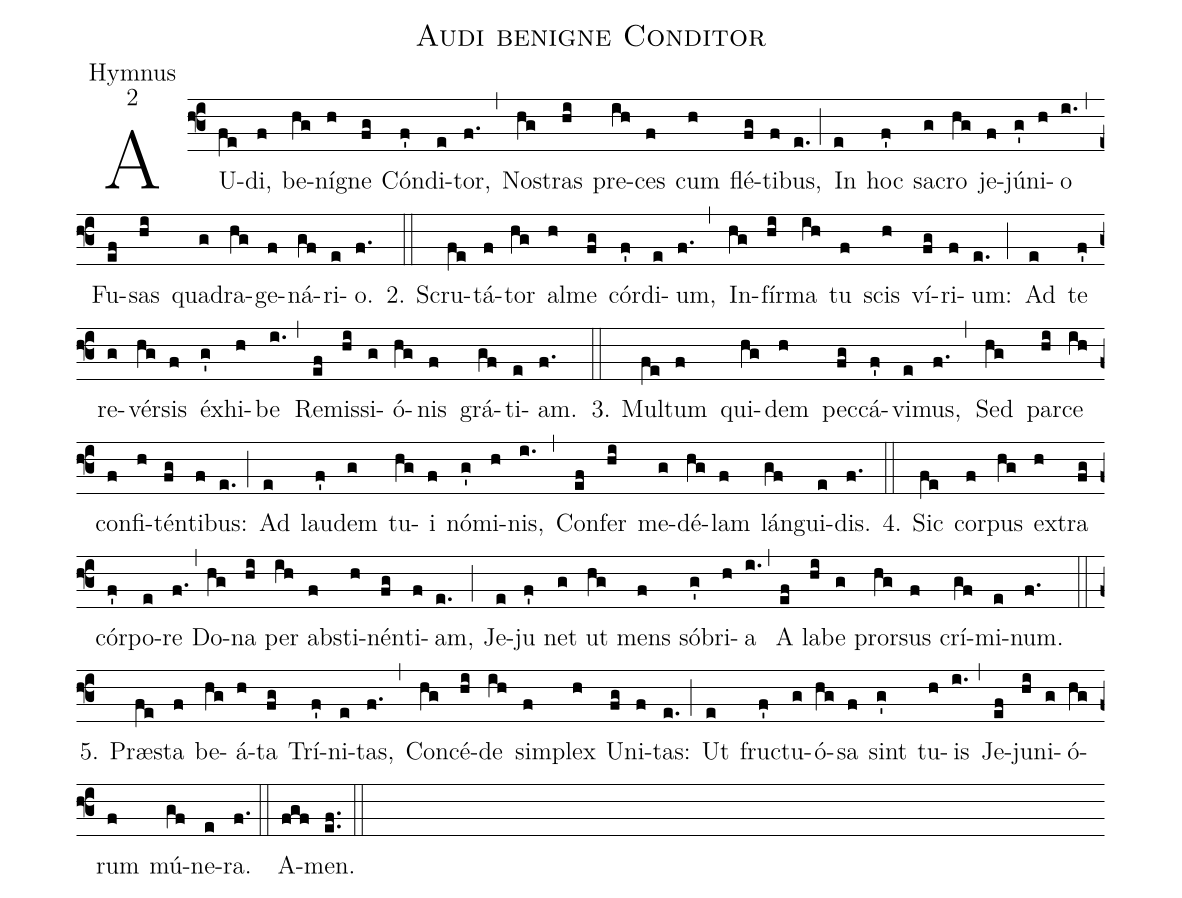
name:Audi benigne Conditor;
office-part:Hymnus;
mode:2;
%%
(f3) AU(fe)di,(f) be(hg)ní(h)gne(fg) Cón(f')di(e)tor,(f.) (,) No(hg)stras(hi) pre(ih)ces(f) cum(h) flé(fg)ti(f)bus,(e.) (;) In(e) hoc(f') sa(g)cro(hg) je(f)jú(g')ni(h)o(i.) (,) Fu(ef)sas(hi) qua(g)dra(hg)ge(f)ná(gf)ri(e)o.(f.) (::)
2. Scru(fe)tá(f)tor(hg) al(h)me(fg) cór(f')di(e)um,(f.) (,) In(hg)fír(hi)ma(ih) tu(f) scis(h) ví(fg)ri(f)um:(e.) (;) Ad(e) te(f') re(g)vér(hg)sis(f) éx(g')hi(h)be(i.) (,) Re(ef)mis(hi)si(g)ó(hg)nis(f) grá(gf)ti(e)am.(f.) (::)
3. Mul(fe)tum(f) qui(hg)dem(h) pec(fg)cá(f')vi(e)mus,(f.) (,) Sed(hg) par(hi)ce(ih) con(f)fi(h)tén(fg)ti(f)bus:(e.) (;) Ad(e) lau(f')dem(g) tu(hg)i(f) nó(g')mi(h)nis,(i.) (,) Con(ef)fer(hi) me(g)dé(hg)lam(f) lán(gf)gui(e)dis.(f.) (::)
4. Sic(fe) cor(f)pus(hg) ex(h)tra(fg) cór(f')po(e)re(f.) (,) Do(hg)na(hi) per(ih) ab(f)sti(h)nén(fg)ti(f)am,(e.) (;) Je(e)ju(f') net(g) ut(hg) mens(f) só(g')bri(h)a(i.) (,) A(ef) la(hi)be(g) pror(hg)sus(f) crí(gf)mi(e)num.(f.) (::)
5. Præ(fe)sta(f) be(hg)á(h)ta(fg) Trí(f')ni(e)tas,(f.) (,) Con(hg)cé(hi)de(ih) sim(f)plex(h) U(fg)ni(f)tas:(e.) (;) Ut(e) fru(f')ctu(g)ó(hg)sa(f) sint(g') tu(h)is(i.) (,) Je(ef)ju(hi)ni(g)ó(hg)rum(f) mú(gf)ne(e)ra.(f.) (::)
A(fgf)men.(ef..) (::)
